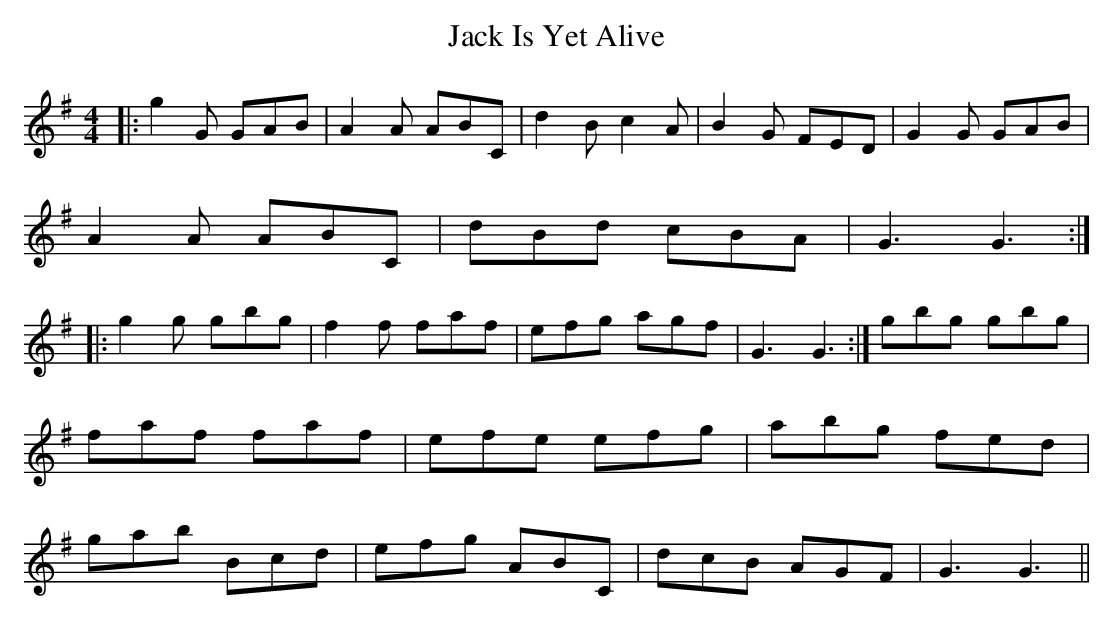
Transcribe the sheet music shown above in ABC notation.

X:1
T: Jack Is Yet Alive
M: 4/4
L: 1/8
K: Gmaj
|:g2G GAB|A2A ABC|d2B c2A|B2G FED|G2G GAB|
A2A ABC|dBd cBA|G3 G3:|
|:g2g gbg|f2f faf|efg agf|G3G3:|gbg gbg|faf faf|efe efg|abg fed|gab Bcd|efg ABC|dcB AGF|G3 G3||
